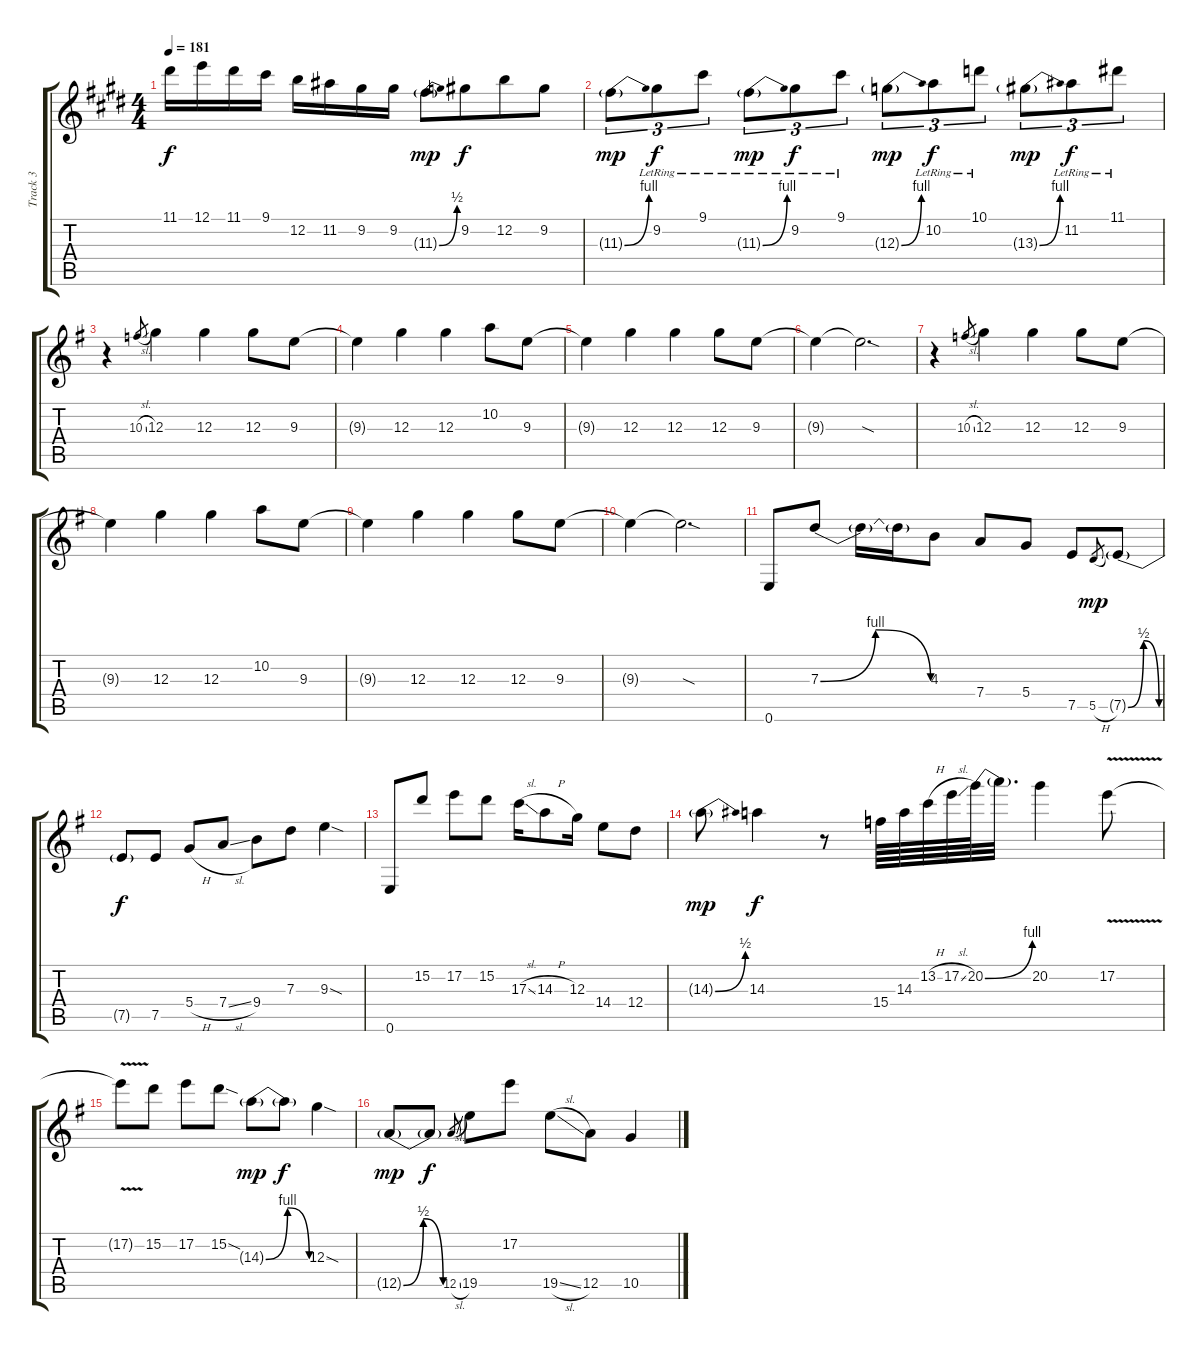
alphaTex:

\track ("Track 3" "Track 3") {instrument distortionguitar}
\staff {score tabs}
\tuning (E4 B3 G3 D3 A2 E2) {hide}
\ts (4 4)
\tempo 181
\clef g2
\ks e
11.1.16{dy f} 12.1.16 11.1.16 9.1.16 12.2.16 11.2.16 9.2.16 9.2.16 11.3{be (bend 0 0 60 2) g}.8{dy mp} 9.2.8{dy f beam merge} 12.2.8 9.2.8 |
11.3{be (bend 0 0 60 4) g}.8{tu (3 2) dy mp} 9.2{lr}.8{tu (3 2) dy f} 9.1{lr}.8{tu (3 2)} 11.3{be (bend 0 0 60 4) g lr}.8{tu (3 2) dy mp} 9.2{lr}.8{tu (3 2) dy f} 9.1{lr}.8{tu (3 2)} 12.3{be (bend 0 0 60 4) g}.8{tu (3 2) dy mp} 10.2{lr}.8{tu (3 2) dy f} 10.1{lr}.8{tu (3 2)} 13.3{be (bend 0 0 60 4) g}.8{tu (3 2) dy mp} 11.2{lr}.8{tu (3 2) dy f} 11.1{lr}.8{tu (3 2)} |
\ks g
r.4 10.3{sl}.8{gr} 12.3.4 12.3.4 12.3.8 9.3.8 |
9.3{t}.4 12.3.4 12.3.4 10.2.8 9.3.8 |
9.3{t}.4 12.3.4 12.3.4 12.3.8 9.3.8 |
9.3{t}.4 9.3{sod t}.2{d} |
r.4 10.3{sl}.8{gr} 12.3.4 12.3.4 12.3.8 9.3.8 |
9.3{t}.4 12.3.4 12.3.4 10.2.8 9.3.8 |
9.3{t}.4 12.3.4 12.3.4 12.3.8 9.3.8 |
9.3{t}.4 9.3{sod t}.2{d} |
0.6.8 7.3{be (bendrelease 0 0 30 4 30 4 60 0)}.8 7.3{t}.16 7.3{t}.16 4.3.8 7.4.8 5.4.8 7.5.8 5.5{h}.8{gr dy mp} 7.5{be (bendrelease 0 0 30 2 30 2 60 0) g}.8 |
7.5{t}.8{dy f} 7.5.8 5.4{h}.8 7.4{sl}.8 9.4.8 7.3.8 9.3{sod}.4 |
0.6.8 15.2.8 17.2.8 15.2.8 17.3{sl}.16 14.3{h}.8 12.3.16 14.4.8 12.4.8 |
14.3{be (bend 0 0 60 2) g}.8{dy mp} 14.3.4{dy f} r.8 15.4.64{beam merge} 14.3.64{beam merge} 13.2{h}.64{beam merge} 17.2{sl}.64{beam merge} 20.2{be (bend 0 0 60 4)}.64 20.2{t}.32{d} 20.2.4 17.2{v}.8 |
17.2{t}.8 15.2.8 17.2.8 15.2{sod}.8 14.3{be (bendrelease 0 0 30 4 30 4 60 0) g}.8{dy mp} 14.3{t}.8{dy f} 12.3{sod}.4 |
12.5{be (bendrelease 0 0 30 2 30 2 60 0) g}.8{dy mp} 12.5{t}.8{dy f} 12.5{sl}.8{gr} 19.5.8 17.2.8 19.5{sl}.8 12.5.8 10.5.4
